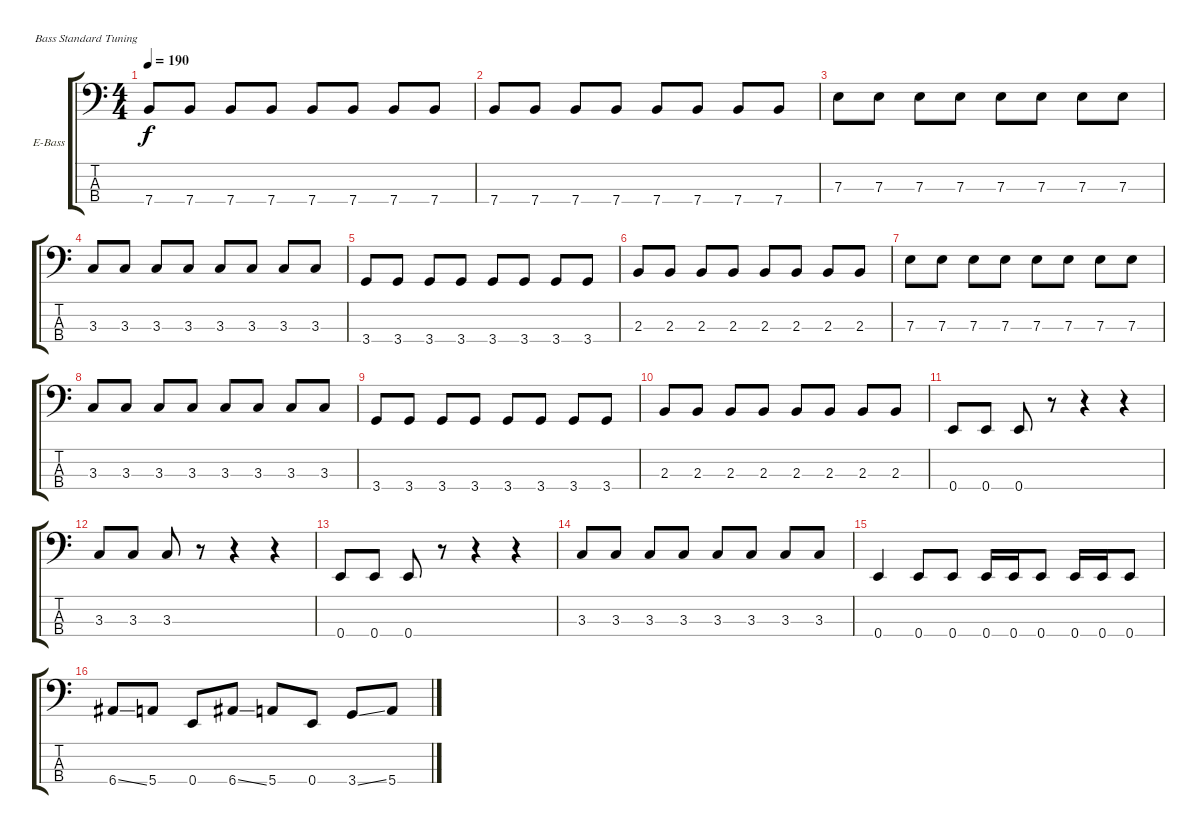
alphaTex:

\defaultSystemsLayout 4
\bracketExtendMode groupsimilarinstruments
\firstSystemTrackNameOrientation horizontal
\otherSystemsTrackNameOrientation horizontal
\track ("Electric Bass" "E-Bass") {instrument electricbassfinger}
\staff {score tabs}
\tuning (G2 D2 A1 E1)
\ts (4 4)
\tempo 190
\clef f4
\scale
0.333333
\ks c
7.4.8{dy f} 7.4.8 7.4.8 7.4.8 7.4.8 7.4.8 7.4.8 7.4.8 |
\scale
0.333333 7.4.8 7.4.8 7.4.8 7.4.8 7.4.8 7.4.8 7.4.8 7.4.8 |
\scale
0.333333 7.3.8 7.3.8 7.3.8 7.3.8 7.3.8 7.3.8 7.3.8 7.3.8 |
\scale
0.333333 3.3.8 3.3.8 3.3.8 3.3.8 3.3.8 3.3.8 3.3.8 3.3.8 |
\scale
0.333333 3.4.8 3.4.8 3.4.8 3.4.8 3.4.8 3.4.8 3.4.8 3.4.8 |
\scale
0.333333 2.3.8 2.3.8 2.3.8 2.3.8 2.3.8 2.3.8 2.3.8 2.3.8 |
\scale
0.333333 7.3.8 7.3.8 7.3.8 7.3.8 7.3.8 7.3.8 7.3.8 7.3.8 |
\scale
0.333333 3.3.8 3.3.8 3.3.8 3.3.8 3.3.8 3.3.8 3.3.8 3.3.8 |
\scale
0.333333 3.4.8 3.4.8 3.4.8 3.4.8 3.4.8 3.4.8 3.4.8 3.4.8 |
\scale
0.333333 2.3.8 2.3.8 2.3.8 2.3.8 2.3.8 2.3.8 2.3.8 2.3.8 |
\scale
0.333333 0.4.8 0.4.8 0.4.8 r.8 r.4 r.4 |
\scale
0.333333 3.3.8 3.3.8 3.3.8 r.8 r.4 r.4 |
\scale
0.333333 0.4.8 0.4.8 0.4.8 r.8 r.4 r.4 |
\scale
0.333333 3.3.8 3.3.8 3.3.8 3.3.8 3.3.8 3.3.8 3.3.8 3.3.8 |
\scale
0.333333 0.4.4 0.4.8 0.4.8 0.4.16 0.4.16 0.4.8 0.4.16 0.4.16 0.4.8 |
\scale
0.333333 6.4{ss}.8 5.4.8 0.4.8 6.4{ss}.8 5.4.8 0.4.8 3.4{ss}.8 5.4.8
